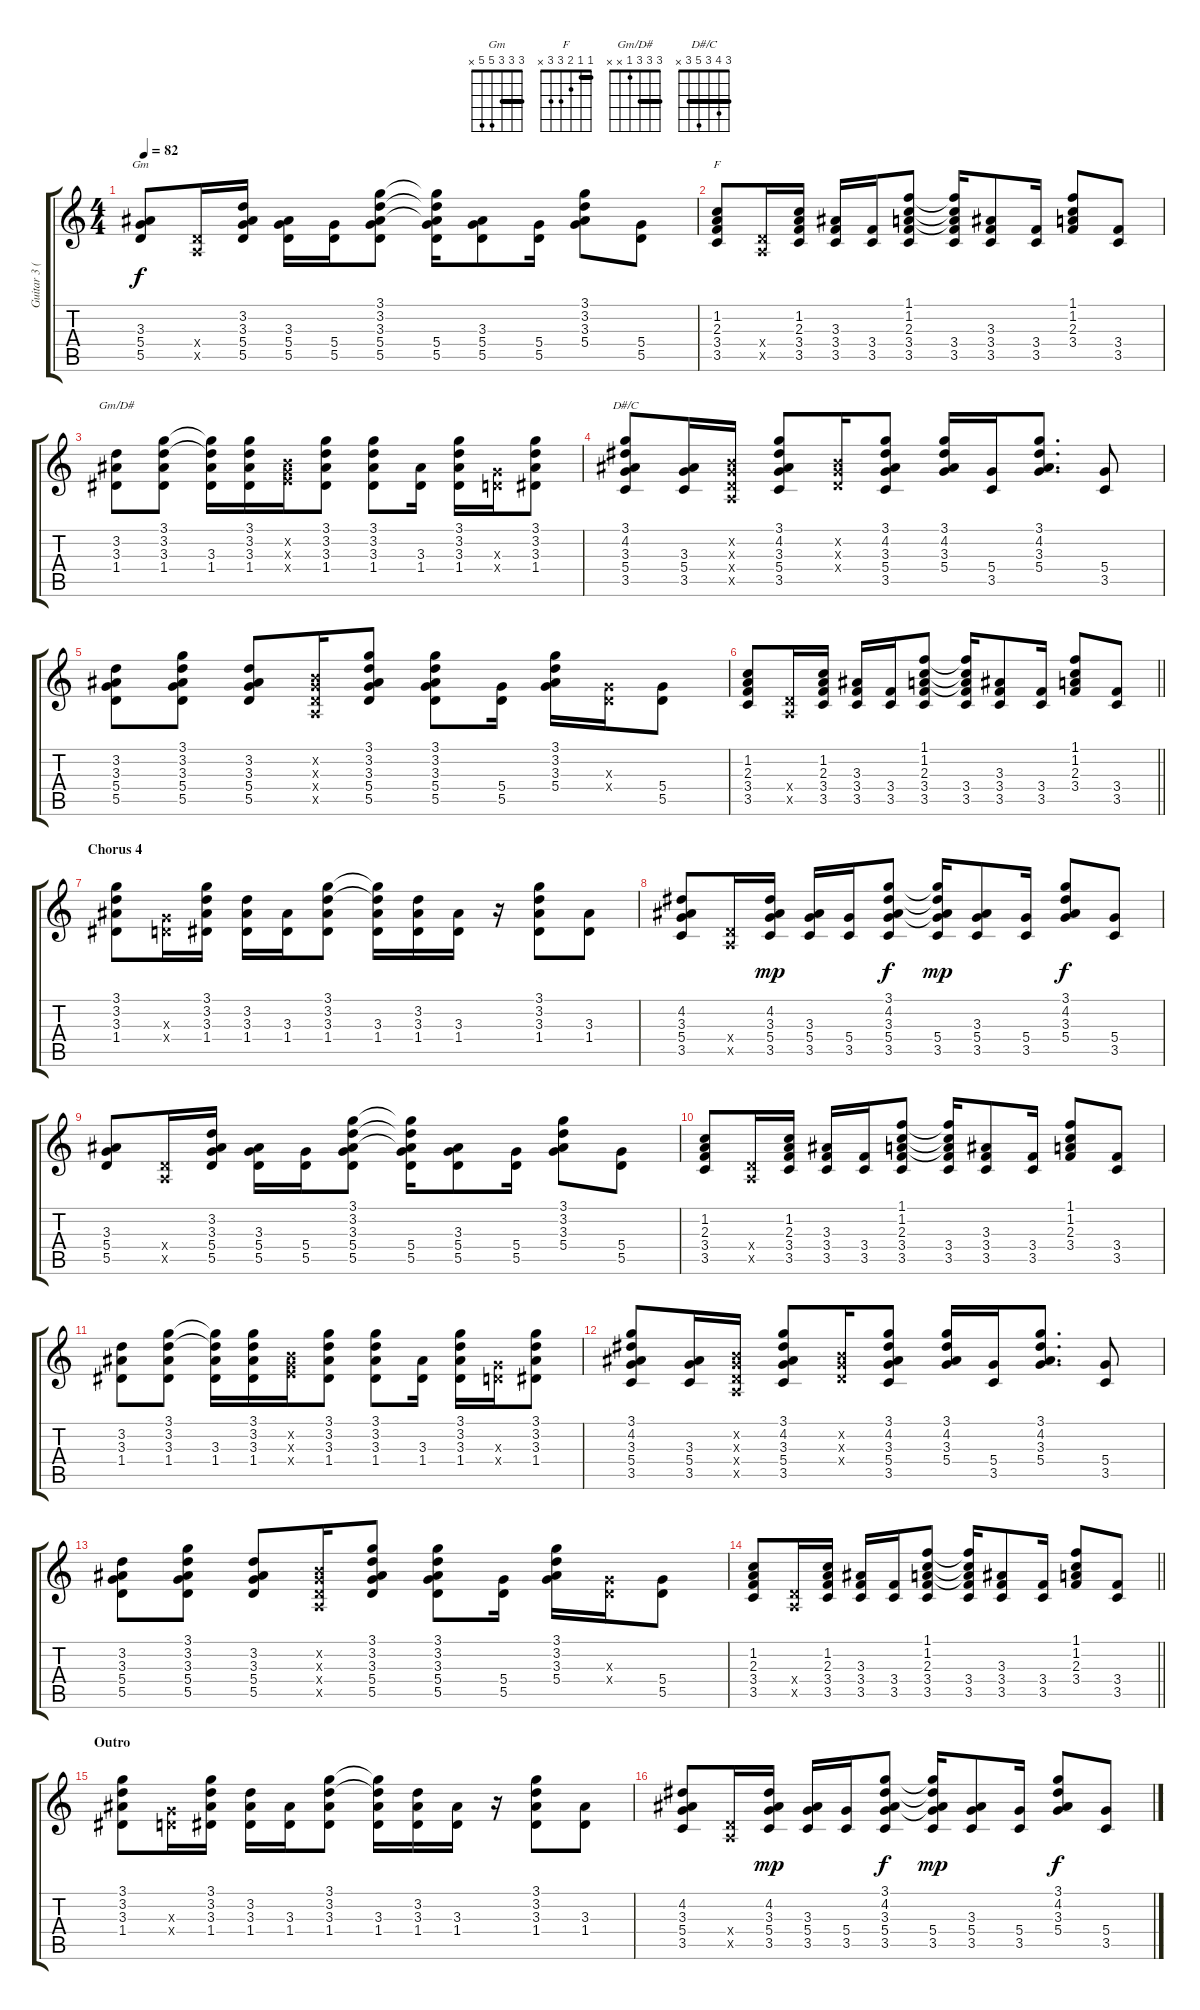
\track ("Guitar 3 (Acoustic)" "Guitar 3 (") {instrument electricguitarclean}
\staff {score tabs}
\tuning (E4 B3 G3 D3 A2 E2) {hide}
\chord ("Gm" 3 3 3 5 5 x) {barre 3}
\chord ("F" 1 1 2 3 3 x) {barre 1}
\chord ("Gm/D#" 3 3 3 1 x x) {barre 3}
\chord ("D#/C" 3 4 3 5 3 x) {barre 3}
\ts (4 4)
\tempo 82
\clef g2
\ks c
(3.3 5.4 5.5).8{ch "Gm" dy f} (0.4{x} 0.5{x}).16 (3.2 3.3 5.4 5.5).16 (3.3 5.4 5.5).16 (5.4 5.5).16 (3.1 3.2 3.3 5.4 5.5).8 (3.1{t} 3.2{t} 3.3{t} 5.4 5.5).16 (3.3 5.4 5.5).8 (5.4 5.5).16 (3.1 3.2 3.3 5.4).8 (5.4 5.5).8 |
(1.2 2.3 3.4 3.5).8{ch "F"} (0.4{x} 0.5{x}).16 (1.2 2.3 3.4 3.5).16 (3.3 3.4 3.5).16 (3.4 3.5).16 (1.1 1.2 2.3 3.4 3.5).8 (1.1{t} 1.2{t} 2.3{t} 3.4 3.5).16 (3.3 3.4 3.5).8 (3.4 3.5).16 (1.1 1.2 2.3 3.4).8 (3.4 3.5).8 |
(3.2 3.3 1.4).8{ch "Gm/D#" volume 9} (3.1 3.2 3.3 1.4).8 (3.1{t} 3.2{t} 3.3 1.4).16 (3.1 3.2 3.3 1.4).16 (0.2{x} 0.3{x} 2.4{x}).16 (3.1 3.2 3.3 1.4).8 (3.1 3.2 3.3 1.4).8 (3.3 1.4).16 (3.1 3.2 3.3 1.4).16 (0.3{x} 0.4{x}).16 (3.1 3.2 3.3 1.4).8 |
(3.1 4.2 3.3 5.4 3.5).8{ch "D#/C"} (3.3 5.4 3.5).16 (0.2{x} 0.3{x} 0.4{x} 0.5{x}).16 (3.1 4.2 3.3 5.4 3.5).8 (0.2{x} 0.3{x} 0.4{x}).16 (3.1 4.2 3.3 5.4 3.5).8 (3.1 4.2 3.3 5.4).16 (5.4 3.5).16 (3.1 4.2 3.3 5.4).8{d} (5.4 3.5).8 |
(3.2 3.3 5.4 5.5).8 (3.1 3.2 3.3 5.4 5.5).8 (3.2 3.3 5.4 5.5).8 (0.2{x} 0.3{x} 0.4{x} 0.5{x}).16 (3.1 3.2 3.3 5.4 5.5).8 (3.1 3.2 3.3 5.4 5.5).8 (5.4 5.5).16 (3.1 3.2 3.3 5.4).16 (0.3{x} 0.4{x}).16 (5.4 5.5).8 |
\barLineRight lightlight
(1.2 2.3 3.4 3.5).8 (0.4{x} 0.5{x}).16 (1.2 2.3 3.4 3.5).16 (3.3 3.4 3.5).16 (3.4 3.5).16 (1.1 1.2 2.3 3.4 3.5).8 (1.1{t} 1.2{t} 2.3{t} 3.4 3.5).16 (3.3 3.4 3.5).8 (3.4 3.5).16 (1.1 1.2 2.3 3.4).8 (3.4 3.5).8 |
\section ("" "Chorus 4")
(3.1 3.2 3.3 1.4).8 (0.3{x} 0.4{x}).16 (3.1 3.2 3.3 1.4).16 (3.2 3.3 1.4).16 (3.3 1.4).16 (3.1 3.2 3.3 1.4).8 (3.1{t} 3.2{t} 3.3 1.4).16 (3.2 3.3 1.4).16 (3.3 1.4).16 r.16 (3.1 3.2 3.3 1.4).8 (3.3 1.4).8 |
(4.2 3.3 5.4 3.5).8 (0.4{x} 0.5{x}).16 (4.2 3.3 5.4 3.5).16{dy mp} (3.3 5.4 3.5).16 (5.4 3.5).16 (3.1 4.2 3.3 5.4 3.5).8{dy f} (3.1{t} 4.2{t} 3.3{t} 5.4 3.5).16{dy mp} (3.3 5.4 3.5).8 (5.4 3.5).16 (3.1 4.2 3.3 5.4).8{dy f} (5.4 3.5).8 |
(3.3 5.4 5.5).8 (0.4{x} 0.5{x}).16 (3.2 3.3 5.4 5.5).16 (3.3 5.4 5.5).16 (5.4 5.5).16 (3.1 3.2 3.3 5.4 5.5).8 (3.1{t} 3.2{t} 3.3{t} 5.4 5.5).16 (3.3 5.4 5.5).8 (5.4 5.5).16 (3.1 3.2 3.3 5.4).8 (5.4 5.5).8 |
(1.2 2.3 3.4 3.5).8 (0.4{x} 0.5{x}).16 (1.2 2.3 3.4 3.5).16 (3.3 3.4 3.5).16 (3.4 3.5).16 (1.1 1.2 2.3 3.4 3.5).8 (1.1{t} 1.2{t} 2.3{t} 3.4 3.5).16 (3.3 3.4 3.5).8 (3.4 3.5).16 (1.1 1.2 2.3 3.4).8 (3.4 3.5).8 |
(3.2 3.3 1.4).8{volume 9} (3.1 3.2 3.3 1.4).8 (3.1{t} 3.2{t} 3.3 1.4).16 (3.1 3.2 3.3 1.4).16 (0.2{x} 0.3{x} 2.4{x}).16 (3.1 3.2 3.3 1.4).8 (3.1 3.2 3.3 1.4).8 (3.3 1.4).16 (3.1 3.2 3.3 1.4).16 (0.3{x} 0.4{x}).16 (3.1 3.2 3.3 1.4).8 |
(3.1 4.2 3.3 5.4 3.5).8 (3.3 5.4 3.5).16 (0.2{x} 0.3{x} 0.4{x} 0.5{x}).16 (3.1 4.2 3.3 5.4 3.5).8 (0.2{x} 0.3{x} 0.4{x}).16 (3.1 4.2 3.3 5.4 3.5).8 (3.1 4.2 3.3 5.4).16 (5.4 3.5).16 (3.1 4.2 3.3 5.4).8{d} (5.4 3.5).8 |
(3.2 3.3 5.4 5.5).8 (3.1 3.2 3.3 5.4 5.5).8 (3.2 3.3 5.4 5.5).8 (0.2{x} 0.3{x} 0.4{x} 0.5{x}).16 (3.1 3.2 3.3 5.4 5.5).8 (3.1 3.2 3.3 5.4 5.5).8 (5.4 5.5).16 (3.1 3.2 3.3 5.4).16 (0.3{x} 0.4{x}).16 (5.4 5.5).8 |
\barLineRight lightlight
(1.2 2.3 3.4 3.5).8 (0.4{x} 0.5{x}).16 (1.2 2.3 3.4 3.5).16 (3.3 3.4 3.5).16 (3.4 3.5).16 (1.1 1.2 2.3 3.4 3.5).8 (1.1{t} 1.2{t} 2.3{t} 3.4 3.5).16 (3.3 3.4 3.5).8 (3.4 3.5).16 (1.1 1.2 2.3 3.4).8 (3.4 3.5).8 |
\section ("" "Outro")
(3.1 3.2 3.3 1.4).8 (0.3{x} 0.4{x}).16 (3.1 3.2 3.3 1.4).16 (3.2 3.3 1.4).16 (3.3 1.4).16 (3.1 3.2 3.3 1.4).8 (3.1{t} 3.2{t} 3.3 1.4).16 (3.2 3.3 1.4).16 (3.3 1.4).16 r.16 (3.1 3.2 3.3 1.4).8 (3.3 1.4).8 |
(4.2 3.3 5.4 3.5).8 (0.4{x} 0.5{x}).16 (4.2 3.3 5.4 3.5).16{dy mp} (3.3 5.4 3.5).16 (5.4 3.5).16 (3.1 4.2 3.3 5.4 3.5).8{dy f} (3.1{t} 4.2{t} 3.3{t} 5.4 3.5).16{dy mp} (3.3 5.4 3.5).8 (5.4 3.5).16 (3.1 4.2 3.3 5.4).8{dy f} (5.4 3.5).8
